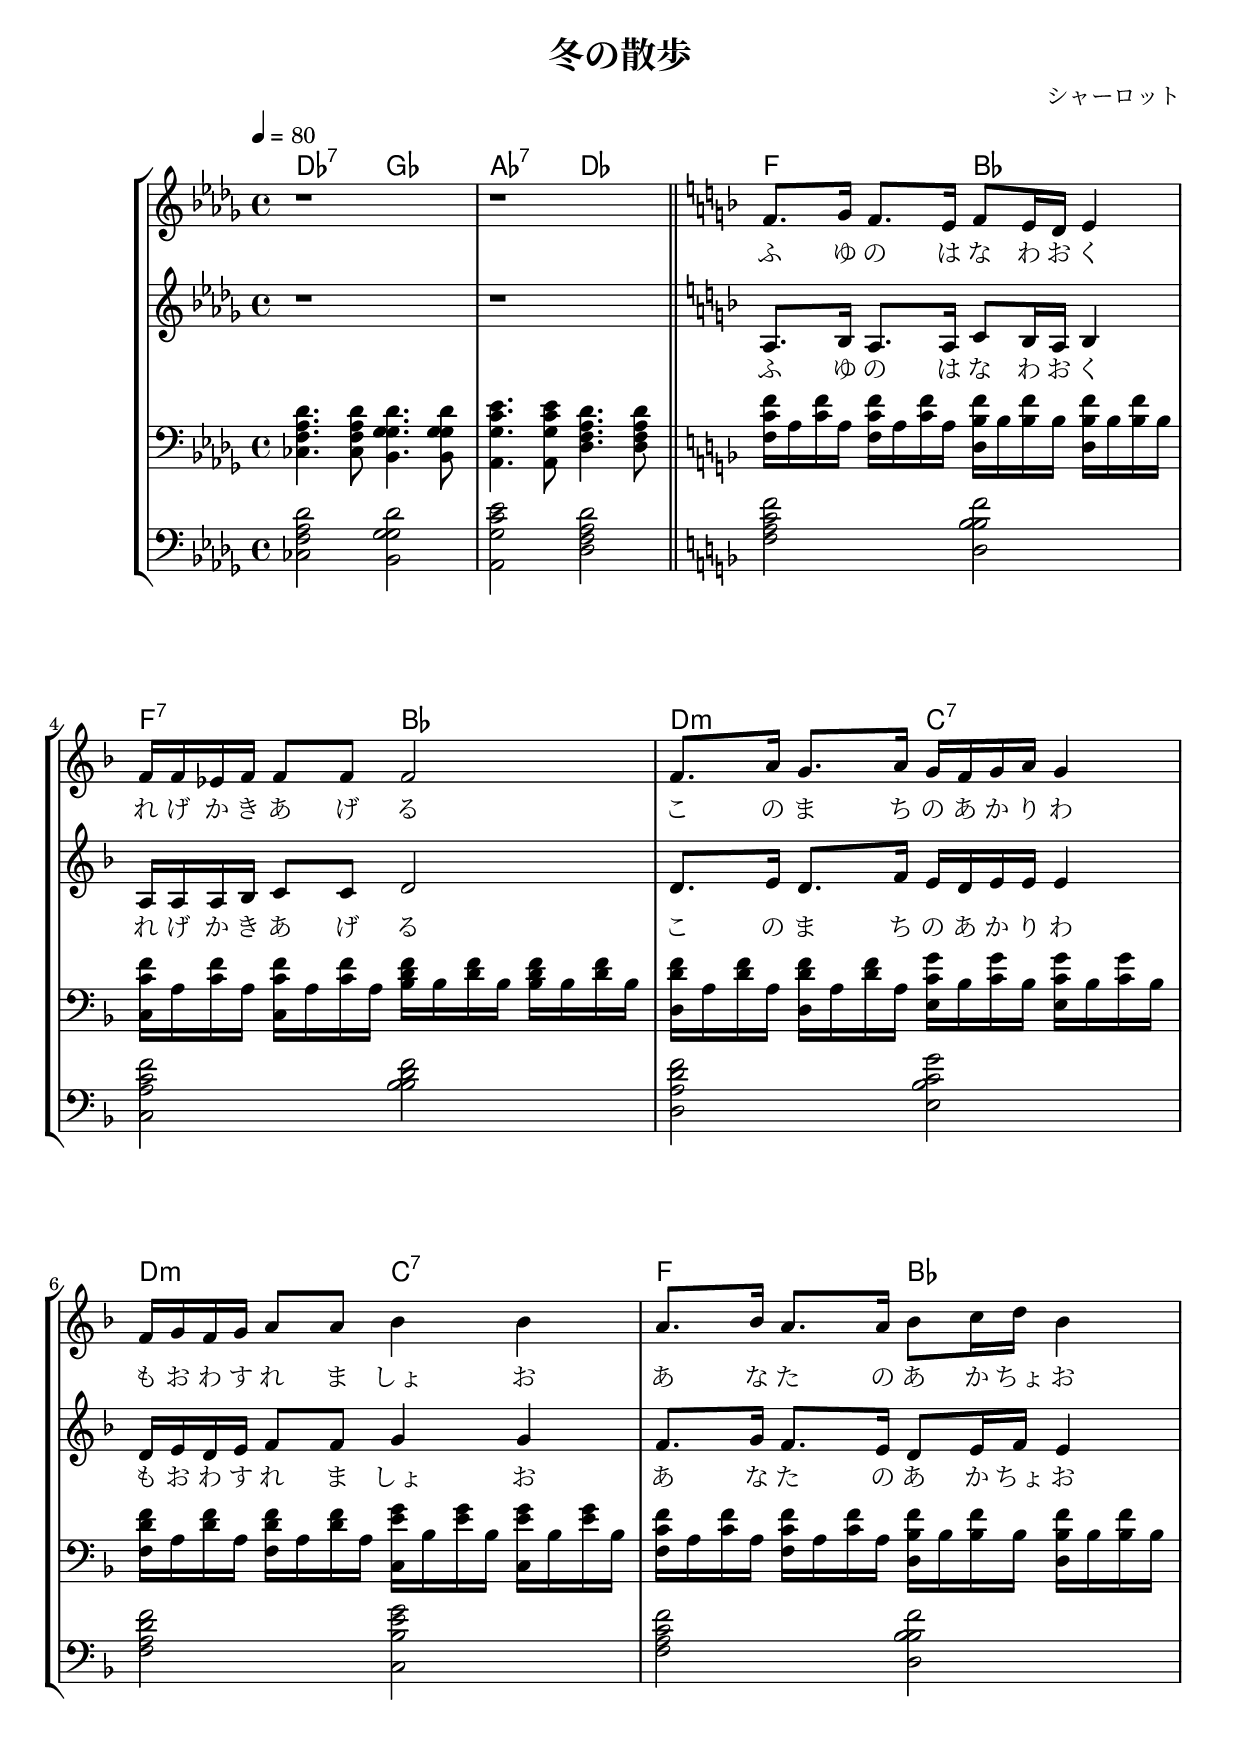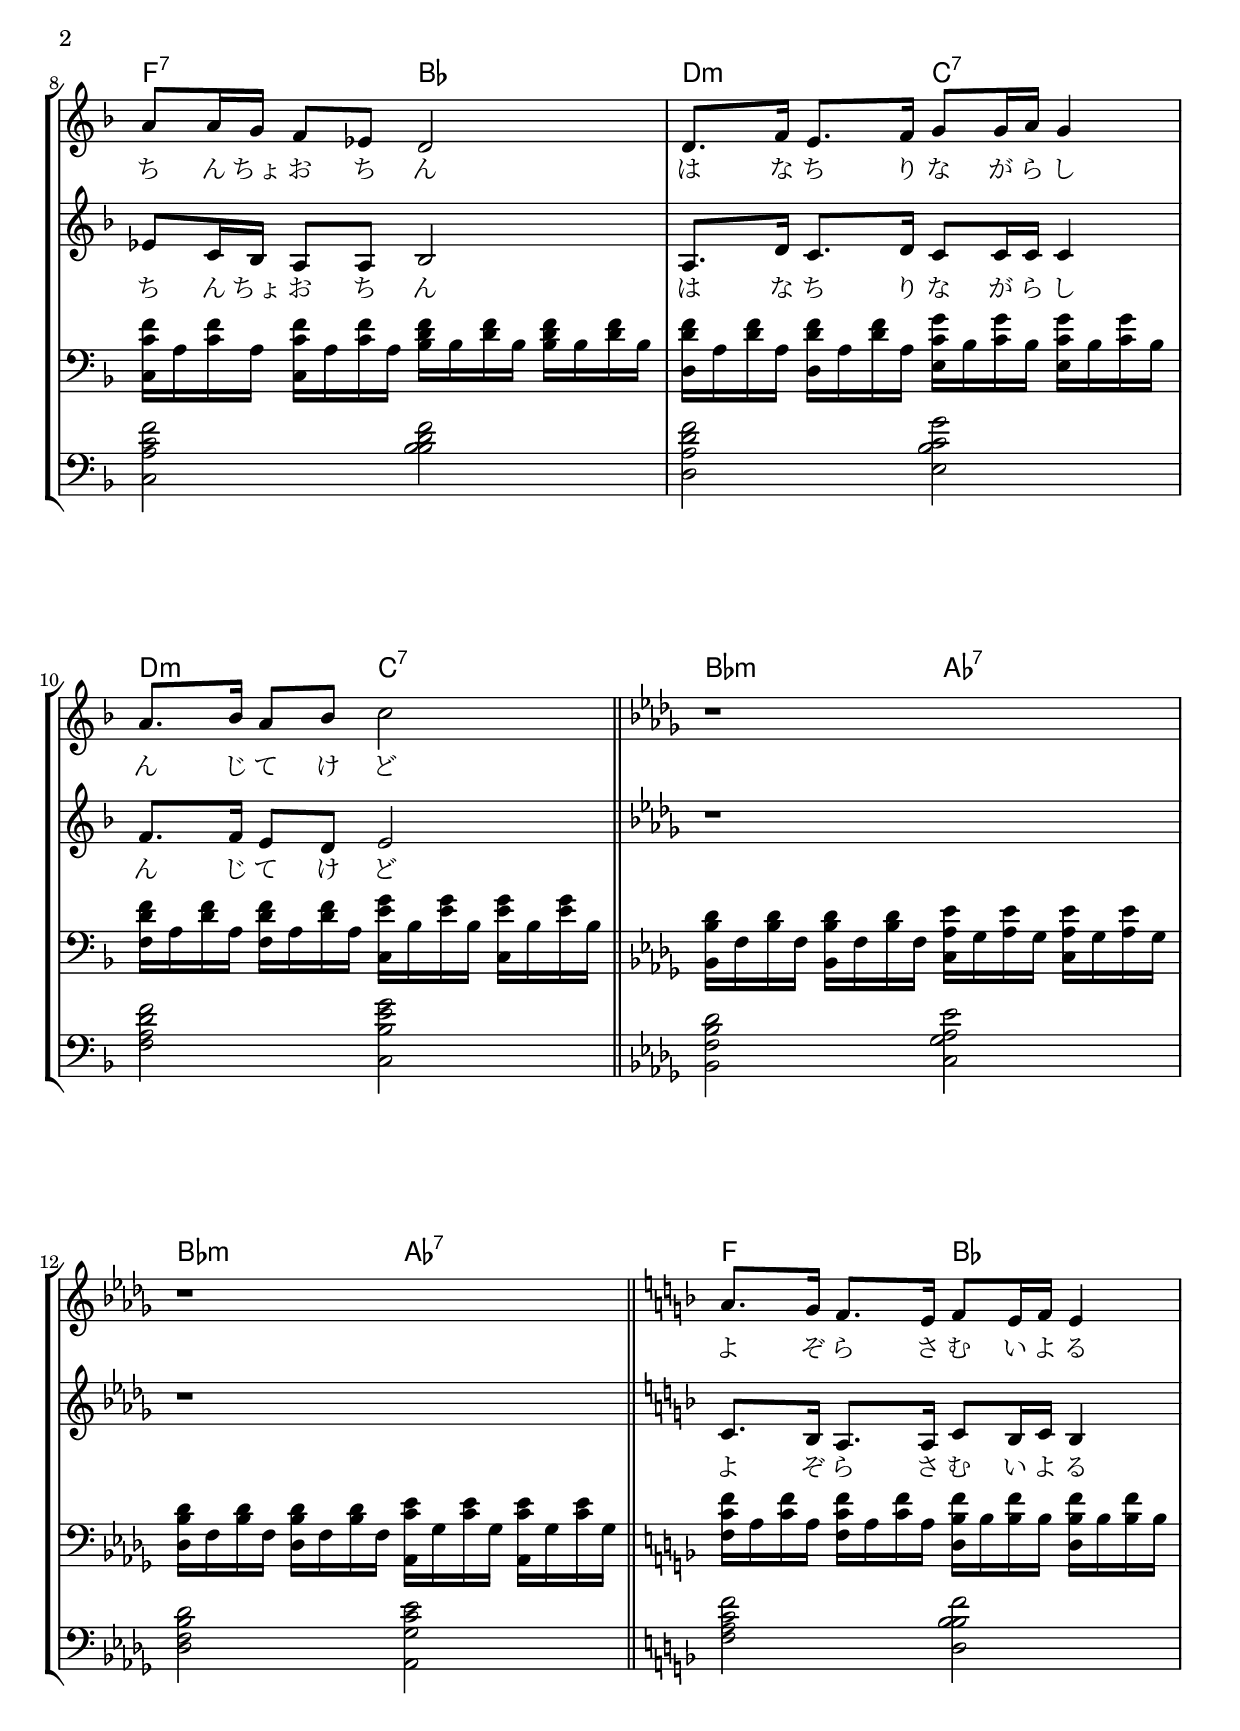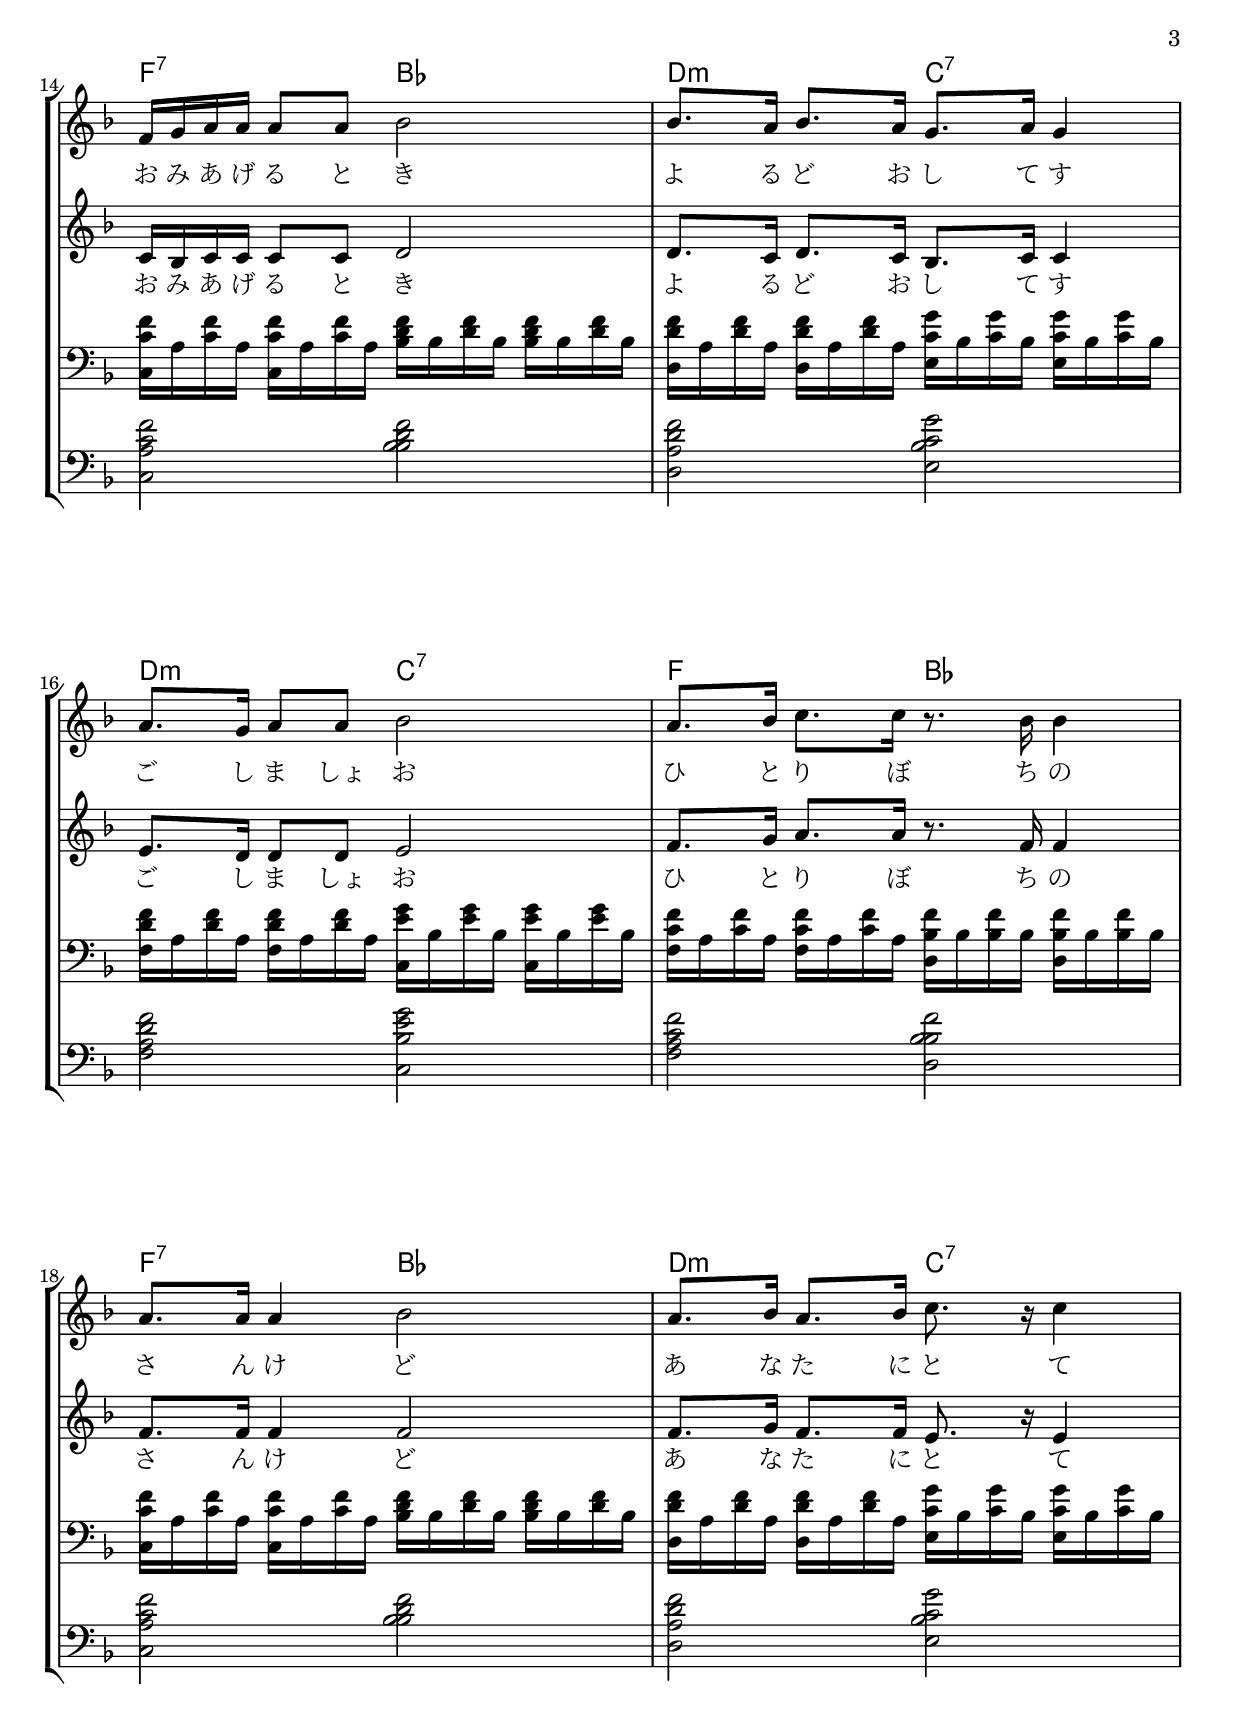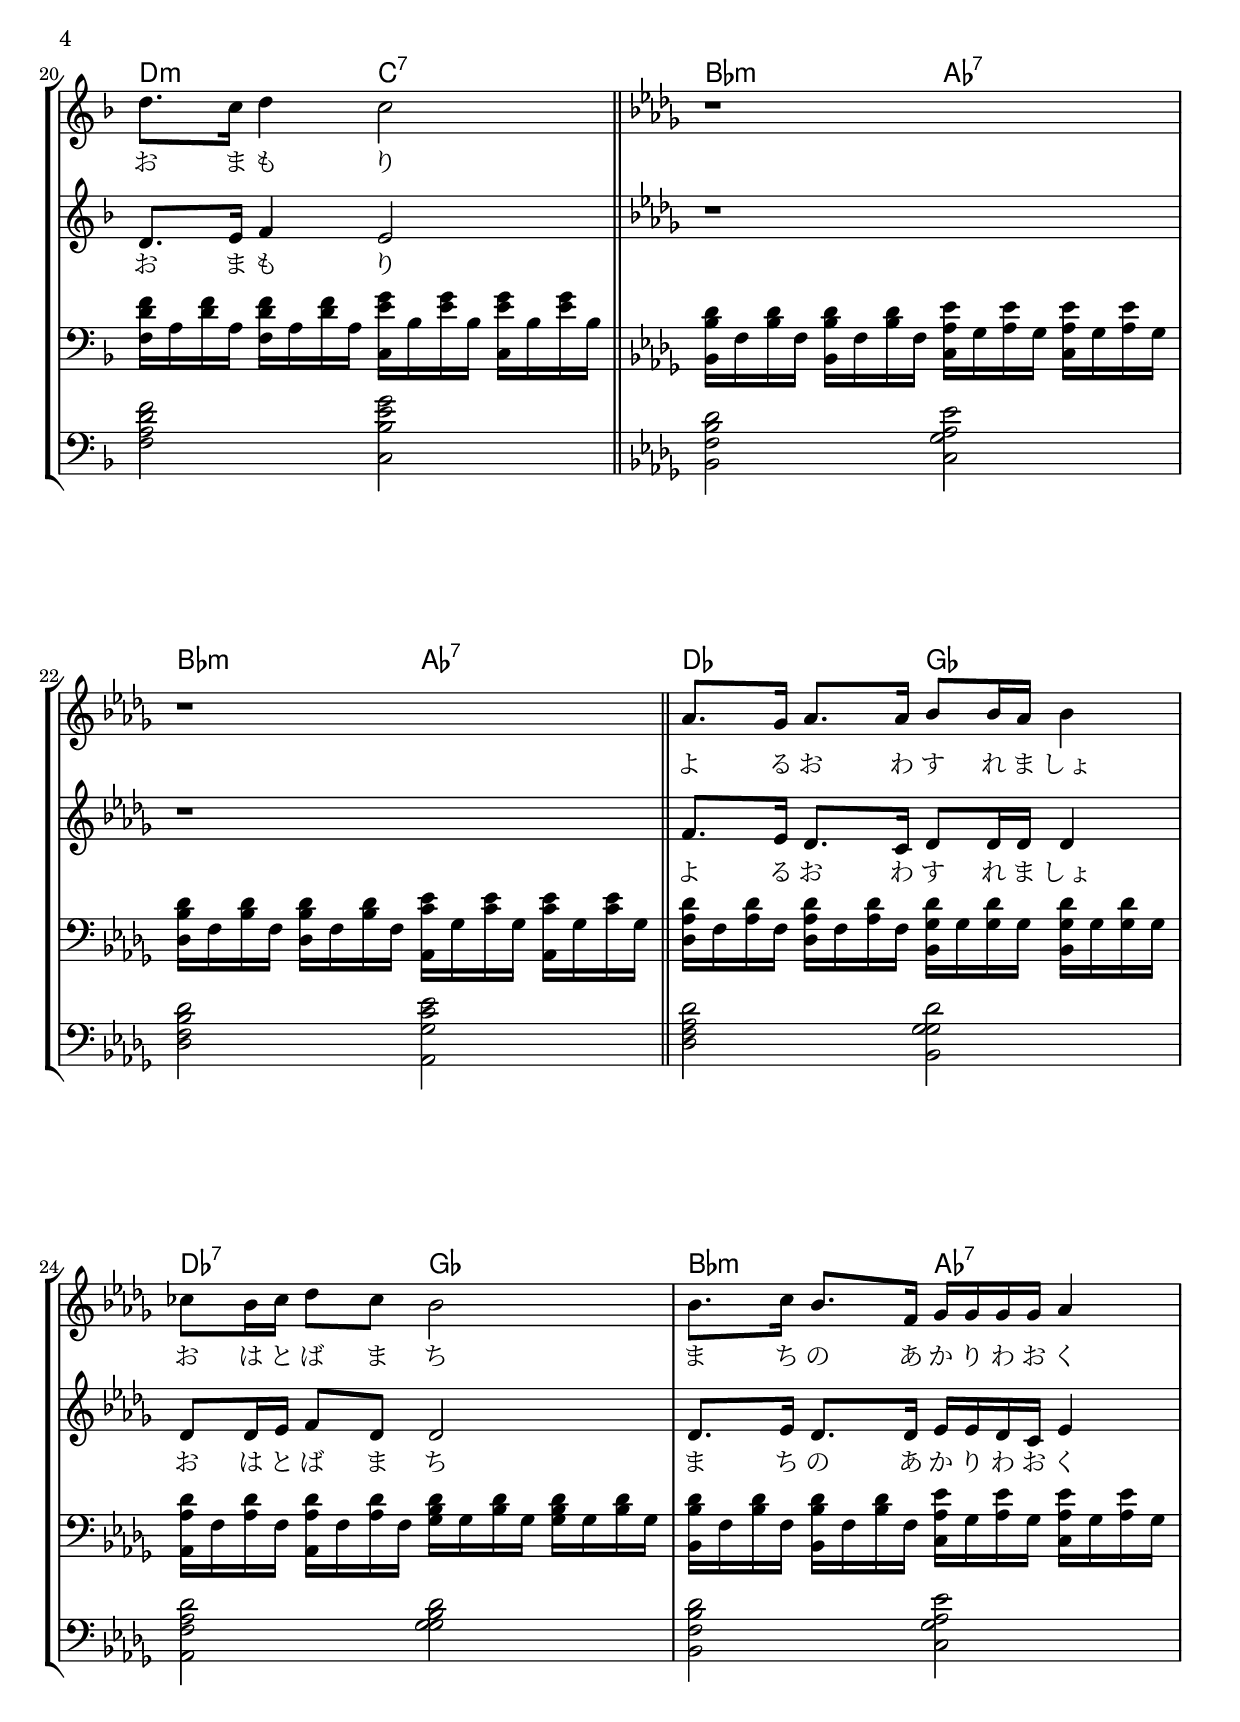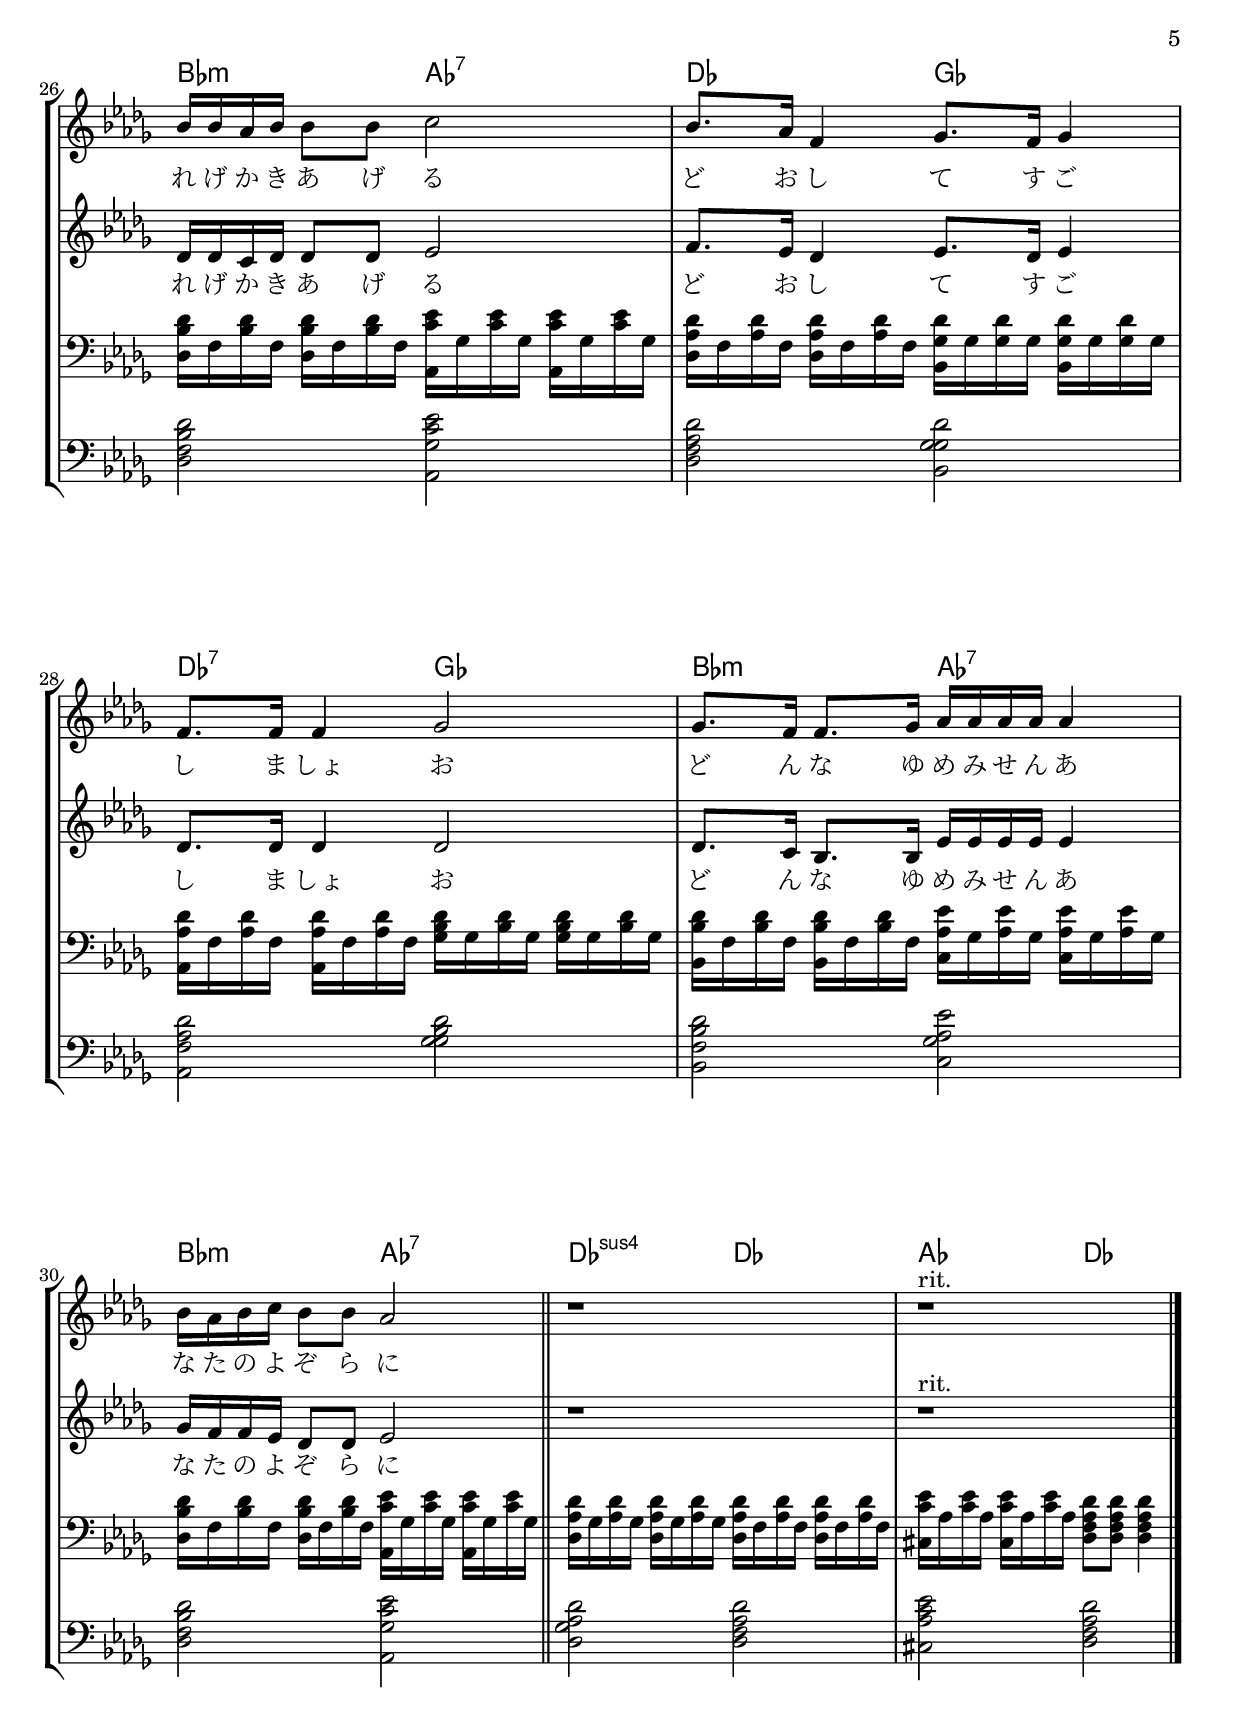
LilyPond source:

\version "2.12.1"

\header {
	title = \markup {冬の散歩}
	composer = \markup \center-column {シャーロット}
}

harmony = \chordmode {
	des2:7 ges as:7 des 

	f bes f:7 bes d:m c:7 d:m c:7 f bes f:7 bes d:m c:7 d:m c:7 

	bes:m as:7 bes:m as:7 

	f bes f:7 bes d:m c:7 d:m c:7 f bes f:7 bes d:m c:7 d:m c:7 

	bes:m as:7 bes:m as:7 

	des ges des:7 ges bes:m as:7 bes:m as:7 des ges des:7 ges bes:m as:7 bes:m as:7 

	des:sus4 des as des 
}

melody = {
	\key des \major
	\tempo 4 = 80
	r1 | r1   
	\set Staff.midiInstrument = #"fss0.35"
		\key f \major
f'8.  g'16  f'8.  e'16  f'8  e'16  d'16  e'4 
	f'16  f'16  es'16  f'16  f'8  f'8  f'2 
	f'8.  a'16  g'8.  a'16  g'16  f'16  g'16  a'16  g'4 
	f'16  g'16  f'16  g'16  a'8  a'8  bes'4  bes'4 
	a'8.  bes'16  a'8.  a'16  bes'8  c''16  d''16  bes'4 
	a'8  a'16  g'16  f'8  es'8  d'2 
	d'8.  f'16  e'8.  f'16  g'8  g'16  a'16  g'4 
	a'8.  bes'16  a'8  bes'8  c''2
	\key des \major
	r1 | r1   
	\set Staff.midiInstrument = #"fss0.35"
		\key f \major
a'8.  g'16  f'8.  e'16  f'8  e'16  f'16  e'4 
	f'16  g'16  a'16  a'16  a'8  a'8  bes'2 
	bes'8.  a'16  bes'8.  a'16  g'8.  a'16  g'4 
	a'8.  g'16  a'8  a'8  bes'2 
	a'8.  bes'16  c''8.  c''16  r8.  bes'16  bes'4 
	a'8.  a'16  a'4  bes'2 
	a'8.  bes'16  a'8.  bes'16  c''8.  r16  c''4 
	d''8.  c''16  d''4  c''2
	\key des \major
	r1 | r1   
	\set Staff.midiInstrument = #"fss0.35"
	as'8.  ges'16  as'8.  as'16  bes'8  bes'16  as'16  bes'4 
	ces''8  bes'16  ces''16  des''8  ces''8  bes'2 
	bes'8.  c''16  bes'8.  f'16  ges'16  ges'16  ges'16  ges'16  as'4 
	bes'16  bes'16  as'16  bes'16  bes'8  bes'8  c''2 
	bes'8.  as'16  f'4  ges'8.  f'16  ges'4 
	f'8.  f'16  f'4  ges'2 
	ges'8.  f'16  f'8.  ges'16  as'16  as'16  as'16  as'16  as'4 
	bes'16  as'16  bes'16  c''16  bes'8  bes'8  as'2
	r1 | r1^"rit." \bar "|."
}

words = \lyricmode {
	
	ふ  ゆ  の  は  な  わ  お  く  れ  げ  か  き  あ  げ  る  こ  の  ま  ち  の  あ  か  り  わ  も  お  わ  す  れ  ま  しょ  お  あ  な  た  の  あ  か  ちょ  お  ち  ん  ちょ  お  ち  ん  は  な  ち  り  な  が  ら  し  ん  じ  て  け  ど  
	
	よ  ぞ  ら  さ  む  い  よ  る  お  み  あ  げ  る  と  き  よ  る  ど  お  し  て  す  ご  し  ま  しょ  お  ひ  と  り  ぼ  ち  の  さ  ん  け  ど  あ  な  た  に  と  て  お  ま  も  り  
	
	よ  る  お  わ  す  れ  ま  しょ  お  は  と  ば  ま  ち  ま  ち  の  あ  か  り  わ  お  く  れ  げ  か  き  あ  げ  る  ど  お  し  て  す  ご  し  ま  しょ  お  ど  ん  な  ゆ  め  み  せ  ん  あ  な  た  の  よ  ぞ  ら  に  
	
}

secondmelody = {
	\key des \major
	\tempo 4 = 80
	r1 | r1   
	\set Staff.midiInstrument = #"fss0.35"
		\key f \major
a8.  bes16  a8.  a16  c'8  bes16  a16  bes4 
	a16  a16  a16  bes16  c'8  c'8  d'2 
	d'8.  e'16  d'8.  f'16  e'16  d'16  e'16  e'16  e'4 
	d'16  e'16  d'16  e'16  f'8  f'8  g'4  g'4 
	f'8.  g'16  f'8.  e'16  d'8  e'16  f'16  e'4 
	es'8  c'16  bes16  a8  a8  bes2 
	a8.  d'16  c'8.  d'16  c'8  c'16  c'16  c'4 
	f'8.  f'16  e'8  d'8  e'2
	\key des \major
	r1 | r1   
	\set Staff.midiInstrument = #"fss0.35"
		\key f \major
c'8.  bes16  a8.  a16  c'8  bes16  c'16  bes4 
	c'16  bes16  c'16  c'16  c'8  c'8  d'2 
	d'8.  c'16  d'8.  c'16  bes8.  c'16  c'4 
	e'8.  d'16  d'8  d'8  e'2 
	f'8.  g'16  a'8.  a'16  r8.  f'16  f'4 
	f'8.  f'16  f'4  f'2 
	f'8.  g'16  f'8.  f'16  e'8.  r16  e'4 
	d'8.  e'16  f'4  e'2
	\key des \major
	r1 | r1   
	\set Staff.midiInstrument = #"fss0.35"
	f'8.  es'16  des'8.  c'16  des'8  des'16  des'16  des'4 
	des'8  des'16  es'16  f'8  des'8  des'2 
	des'8.  es'16  des'8.  des'16  es'16  es'16  des'16  c'16  es'4 
	des'16  des'16  c'16  des'16  des'8  des'8  es'2 
	f'8.  es'16  des'4  es'8.  des'16  es'4 
	des'8.  des'16  des'4  des'2 
	des'8.  c'16  bes8.  bes16  es'16  es'16  es'16  es'16  es'4 
	ges'16  f'16  f'16  es'16  des'8  des'8  es'2
	r1 | r1^"rit." \bar "|."
}

secondwords = \lyricmode {
	
	ふ  ゆ  の  は  な  わ  お  く  れ  げ  か  き  あ  げ  る  こ  の  ま  ち  の  あ  か  り  わ  も  お  わ  す  れ  ま  しょ  お  あ  な  た  の  あ  か  ちょ  お  ち  ん  ちょ  お  ち  ん  は  な  ち  り  な  が  ら  し  ん  じ  て  け  ど  
	
	よ  ぞ  ら  さ  む  い  よ  る  お  み  あ  げ  る  と  き  よ  る  ど  お  し  て  す  ご  し  ま  しょ  お  ひ  と  り  ぼ  ち  の  さ  ん  け  ど  あ  な  た  に  と  て  お  ま  も  り  
	
	よ  る  お  わ  す  れ  ま  しょ  お  は  と  ば  ま  ち  ま  ち  の  あ  か  り  わ  お  く  れ  げ  か  き  あ  げ  る  ど  お  し  て  す  ご  し  ま  しょ  お  ど  ん  な  ゆ  め  み  せ  ん  あ  な  た  の  よ  ぞ  ら  に  
	
}

tempochange = {
	\tempo 4 = 80
	r1 | r1 \bar "||"
	\tempo 4 = 80
	r1 | r1 | r1 | r1 | r1 | r1 | r1 | r1 \bar "||"
	\tempo 4 = 80
	r1 | r1 \bar "||"
	\tempo 4 = 80
	r1 | r1 | r1 | r1 | r1 | r1 | r1 | r1 \bar "||"
	\tempo 4 = 80
	r1 | r1 \bar "||"
	\tempo 4 = 80
	r1 | r1 | r1 | r1 | r1 | r1 | r1 | r1 \bar "||"
	\tempo 4 = 80
	r1 | \tempo 4 = 60 r2 \tempo 4 = 53 r2 \bar "|."
}

mainacc = {
	\clef bass
	\set Staff.midiInstrument = #"Shamisen"
	\key des \major
	\tempo 4 = 80
	<ces f as des'>4. <ces f as des'>8
	<bes, ges ges des'>4. <bes, ges ges des'>8
	<as, ges c' es'>4. <as, ges c' es'>8
	<des f as des'>4. <des f as des'>8
	\bar "||"

	\set Staff.midiInstrument = #"Shamisen"
	\key f \major
	<f c' f'>16 a16 <c' f'>16 a16   <f c' f'>16 a16 <c' f'>16 a16
	<d bes f'>16 bes16 <bes f'>16 bes16   <d bes f'>16 bes16 <bes f'>16 bes16
	<c c' f'>16 a16 <c' f'>16 a16   <c c' f'>16 a16 <c' f'>16 a16
	<bes d' f'>16 bes16 <d' f'>16 bes16   <bes d' f'>16 bes16 <d' f'>16 bes16
	<d d' f'>16 a16 <d' f'>16 a16   <d d' f'>16 a16 <d' f'>16 a16
	<e c' g'>16 bes16 <c' g'>16 bes16   <e c' g'>16 bes16 <c' g'>16 bes16
	<f d' f'>16 a16 <d' f'>16 a16   <f d' f'>16 a16 <d' f'>16 a16
	<c e' g'>16 bes16 <e' g'>16 bes16   <c e' g'>16 bes16 <e' g'>16 bes16
	<f c' f'>16 a16 <c' f'>16 a16   <f c' f'>16 a16 <c' f'>16 a16
	<d bes f'>16 bes16 <bes f'>16 bes16   <d bes f'>16 bes16 <bes f'>16 bes16
	<c c' f'>16 a16 <c' f'>16 a16   <c c' f'>16 a16 <c' f'>16 a16
	<bes d' f'>16 bes16 <d' f'>16 bes16   <bes d' f'>16 bes16 <d' f'>16 bes16
	<d d' f'>16 a16 <d' f'>16 a16   <d d' f'>16 a16 <d' f'>16 a16
	<e c' g'>16 bes16 <c' g'>16 bes16   <e c' g'>16 bes16 <c' g'>16 bes16
	<f d' f'>16 a16 <d' f'>16 a16   <f d' f'>16 a16 <d' f'>16 a16
	<c e' g'>16 bes16 <e' g'>16 bes16   <c e' g'>16 bes16 <e' g'>16 bes16
	\bar "||"

	\set Staff.midiInstrument = #"Shamisen"
	\key des \major
	<bes, bes des'>16 f16 <bes des'>16 f16   <bes, bes des'>16 f16 <bes des'>16 f16
	<c as es'>16 ges16 <as es'>16 ges16   <c as es'>16 ges16 <as es'>16 ges16
	<des bes des'>16 f16 <bes des'>16 f16   <des bes des'>16 f16 <bes des'>16 f16
	<as, c' es'>16 ges16 <c' es'>16 ges16   <as, c' es'>16 ges16 <c' es'>16 ges16
	\bar "||"

	\set Staff.midiInstrument = #"Shamisen"
	\key f \major
	<f c' f'>16 a16 <c' f'>16 a16   <f c' f'>16 a16 <c' f'>16 a16
	<d bes f'>16 bes16 <bes f'>16 bes16   <d bes f'>16 bes16 <bes f'>16 bes16
	<c c' f'>16 a16 <c' f'>16 a16   <c c' f'>16 a16 <c' f'>16 a16
	<bes d' f'>16 bes16 <d' f'>16 bes16   <bes d' f'>16 bes16 <d' f'>16 bes16
	<d d' f'>16 a16 <d' f'>16 a16   <d d' f'>16 a16 <d' f'>16 a16
	<e c' g'>16 bes16 <c' g'>16 bes16   <e c' g'>16 bes16 <c' g'>16 bes16
	<f d' f'>16 a16 <d' f'>16 a16   <f d' f'>16 a16 <d' f'>16 a16
	<c e' g'>16 bes16 <e' g'>16 bes16   <c e' g'>16 bes16 <e' g'>16 bes16
	<f c' f'>16 a16 <c' f'>16 a16   <f c' f'>16 a16 <c' f'>16 a16
	<d bes f'>16 bes16 <bes f'>16 bes16   <d bes f'>16 bes16 <bes f'>16 bes16
	<c c' f'>16 a16 <c' f'>16 a16   <c c' f'>16 a16 <c' f'>16 a16
	<bes d' f'>16 bes16 <d' f'>16 bes16   <bes d' f'>16 bes16 <d' f'>16 bes16
	<d d' f'>16 a16 <d' f'>16 a16   <d d' f'>16 a16 <d' f'>16 a16
	<e c' g'>16 bes16 <c' g'>16 bes16   <e c' g'>16 bes16 <c' g'>16 bes16
	<f d' f'>16 a16 <d' f'>16 a16   <f d' f'>16 a16 <d' f'>16 a16
	<c e' g'>16 bes16 <e' g'>16 bes16   <c e' g'>16 bes16 <e' g'>16 bes16
	\bar "||"

	\set Staff.midiInstrument = #"Shamisen"
	\key des \major
	<bes, bes des'>16 f16 <bes des'>16 f16   <bes, bes des'>16 f16 <bes des'>16 f16
	<c as es'>16 ges16 <as es'>16 ges16   <c as es'>16 ges16 <as es'>16 ges16
	<des bes des'>16 f16 <bes des'>16 f16   <des bes des'>16 f16 <bes des'>16 f16
	<as, c' es'>16 ges16 <c' es'>16 ges16   <as, c' es'>16 ges16 <c' es'>16 ges16
	\bar "||"

	\set Staff.midiInstrument = #"Shamisen"
	<des as des'>16 f16 <as des'>16 f16   <des as des'>16 f16 <as des'>16 f16
	<bes, ges des'>16 ges16 <ges des'>16 ges16   <bes, ges des'>16 ges16 <ges des'>16 ges16
	<as, as des'>16 f16 <as des'>16 f16   <as, as des'>16 f16 <as des'>16 f16
	<ges bes des'>16 ges16 <bes des'>16 ges16   <ges bes des'>16 ges16 <bes des'>16 ges16
	<bes, bes des'>16 f16 <bes des'>16 f16   <bes, bes des'>16 f16 <bes des'>16 f16
	<c as es'>16 ges16 <as es'>16 ges16   <c as es'>16 ges16 <as es'>16 ges16
	<des bes des'>16 f16 <bes des'>16 f16   <des bes des'>16 f16 <bes des'>16 f16
	<as, c' es'>16 ges16 <c' es'>16 ges16   <as, c' es'>16 ges16 <c' es'>16 ges16
	<des as des'>16 f16 <as des'>16 f16   <des as des'>16 f16 <as des'>16 f16
	<bes, ges des'>16 ges16 <ges des'>16 ges16   <bes, ges des'>16 ges16 <ges des'>16 ges16
	<as, as des'>16 f16 <as des'>16 f16   <as, as des'>16 f16 <as des'>16 f16
	<ges bes des'>16 ges16 <bes des'>16 ges16   <ges bes des'>16 ges16 <bes des'>16 ges16
	<bes, bes des'>16 f16 <bes des'>16 f16   <bes, bes des'>16 f16 <bes des'>16 f16
	<c as es'>16 ges16 <as es'>16 ges16   <c as es'>16 ges16 <as es'>16 ges16
	<des bes des'>16 f16 <bes des'>16 f16   <des bes des'>16 f16 <bes des'>16 f16
	<as, c' es'>16 ges16 <c' es'>16 ges16   <as, c' es'>16 ges16 <c' es'>16 ges16
	\bar "||"

	\set Staff.midiInstrument = #"Shamisen"
	<des as des'>16 ges16 <as des'>16 ges16   <des as des'>16 ges16 <as des'>16 ges16
	<des as des'>16 f16 <as des'>16 f16   <des as des'>16 f16 <as des'>16 f16
	<cis c' es'>16 as16 <c' es'>16 as16   <cis c' es'>16 as16 <c' es'>16 as16
	<des f as des'>8 <des f as des'>8 <des f as des'>4
	\bar "|."
}

subacc = {
	\clef bass
	\set Staff.midiInstrument = #"Koto"
	\key des \major
	\tempo 4 = 80
	<ces f as des'>2
	<bes, ges ges des'>2
	<as, ges c' es'>2
	<des f as des'>2
	\bar "||"

	\set Staff.midiInstrument = #"Koto"
	\key f \major
	<f a c' f'>2
	<d bes bes f'>2
	<c a c' f'>2
	<bes bes d' f'>2
	<d a d' f'>2
	<e bes c' g'>2
	<f a d' f'>2
	<c bes e' g'>2
	<f a c' f'>2
	<d bes bes f'>2
	<c a c' f'>2
	<bes bes d' f'>2
	<d a d' f'>2
	<e bes c' g'>2
	<f a d' f'>2
	<c bes e' g'>2
	\bar "||"

	\set Staff.midiInstrument = #"Koto"
	\key des \major
	<bes, f bes des'>2
	<c ges as es'>2
	<des f bes des'>2
	<as, ges c' es'>2
	\bar "||"

	\set Staff.midiInstrument = #"Koto"
	\key f \major
	<f a c' f'>2
	<d bes bes f'>2
	<c a c' f'>2
	<bes bes d' f'>2
	<d a d' f'>2
	<e bes c' g'>2
	<f a d' f'>2
	<c bes e' g'>2
	<f a c' f'>2
	<d bes bes f'>2
	<c a c' f'>2
	<bes bes d' f'>2
	<d a d' f'>2
	<e bes c' g'>2
	<f a d' f'>2
	<c bes e' g'>2
	\bar "||"

	\set Staff.midiInstrument = #"Koto"
	\key des \major
	<bes, f bes des'>2
	<c ges as es'>2
	<des f bes des'>2
	<as, ges c' es'>2
	\bar "||"

	\set Staff.midiInstrument = #"Koto"
	<des f as des'>2
	<bes, ges ges des'>2
	<as, f as des'>2
	<ges ges bes des'>2
	<bes, f bes des'>2
	<c ges as es'>2
	<des f bes des'>2
	<as, ges c' es'>2
	<des f as des'>2
	<bes, ges ges des'>2
	<as, f as des'>2
	<ges ges bes des'>2
	<bes, f bes des'>2
	<c ges as es'>2
	<des f bes des'>2
	<as, ges c' es'>2
	\bar "||"

	\set Staff.midiInstrument = #"Koto"
	<des ges as des'>2
	<des f as des'>2
	<cis as c' es'>2
	<des f as des'>2
	\bar "|."
}

percA = {
	\drummode {
	r1  |r2 r8 hho4 hho8  \bar "||"
	r1  |r1  |r1  |r1  |r1  |r1  |r1  |r2 r8 hho4 hho8  \bar "||"
	r1  |r2 r8 hho4 hho8  \bar "||"
	r1  |r1  |r1  |r1  |r1  |r1  |r1  |r2 r8 hho4 hho8  \bar "||"
	r1  |r2 r8 hho4 hho8  \bar "||"
	r1  |r1  |r1  |r1  |r1  |r1  |r1  |r2 r8 hho4 hho8  \bar "||"
	r1  |r2 r8 hho4 hho8  \bar "|."
	}
}

percB = {
	\drummode {
	r4. hhp2 hhp8  |hhp4 hhp4 hhp4 hhp4  \bar "||"
	r4. hhp2 hhp8  |r4. hhp2 hhp8  |r4. hhp2 hhp8  |r4. hhp2 hhp8  |r4. hhp2 hhp8  |r4. hhp2 hhp8  |r4. hhp2 hhp8  |hhp4 hhp4 hhp4 hhp4  \bar "||"
	r4. hhp2 hhp8  |hhp4 hhp4 hhp4 hhp4  \bar "||"
	r4. hhp2 hhp8  |r4. hhp2 hhp8  |r4. hhp2 hhp8  |r4. hhp2 hhp8  |r4. hhp2 hhp8  |r4. hhp2 hhp8  |r4. hhp2 hhp8  |hhp4 hhp4 hhp4 hhp4  \bar "||"
	r4. hhp2 hhp8  |hhp4 hhp4 hhp4 hhp4  \bar "||"
	r4. hhp2 hhp8  |r4. hhp2 hhp8  |r4. hhp2 hhp8  |r4. hhp2 hhp8  |r4. hhp2 hhp8  |r4. hhp2 hhp8  |r4. hhp2 hhp8  |hhp4 hhp4 hhp4 hhp4  \bar "||"
	r4. hhp2 hhp8  |hhp4 hhp4 hhp4 hhp4  \bar "|."
	}
}

percC = {
	\drummode {
	hh4 hh4 hh4 hh4  |r4. hh2 r8  \bar "||"
	hh4 hh4 hh4 hh4  |hh4 hh4 hh4 hh4  |hh4 hh4 hh4 hh4  |hh4 hh4 hh4 hh4  |hh4 hh4 hh4 hh4  |hh4 hh4 hh4 hh4  |hh4 hh4 hh4 hh4  |r4. hh2 r8  \bar "||"
	hh4 hh4 hh4 hh4  |r4. hh2 r8  \bar "||"
	hh4 hh4 hh4 hh4  |hh4 hh4 hh4 hh4  |hh4 hh4 hh4 hh4  |hh4 hh4 hh4 hh4  |hh4 hh4 hh4 hh4  |hh4 hh4 hh4 hh4  |hh4 hh4 hh4 hh4  |r4. hh2 r8  \bar "||"
	hh4 hh4 hh4 hh4  |r4. hh2 r8  \bar "||"
	hh4 hh4 hh4 hh4  |hh4 hh4 hh4 hh4  |hh4 hh4 hh4 hh4  |hh4 hh4 hh4 hh4  |hh4 hh4 hh4 hh4  |hh4 hh4 hh4 hh4  |hh4 hh4 hh4 hh4  |r4. hh2 r8  \bar "||"
	hh4 hh4 hh4 hh4  |r4. hh2 r8  \bar "|."
	}
}

percD = {
	\drummode {
	bd2. r8 bd8  |bd8. bd4. r16 bd4 bd8  \bar "||"
	bd2. r8 bd8  |bd8. bd8. bd2 bd8  |bd2. r8 bd8  |bd8. bd8. bd2 bd8  |bd2. r8 bd8  |bd8. bd8. bd2 bd8  |bd2. r8 bd8  |bd8. bd4. r16 bd4 bd8  \bar "||"
	bd2. r8 bd8  |bd8. bd4. r16 bd4 bd8  \bar "||"
	bd2. r8 bd8  |bd8. bd8. bd2 bd8  |bd2. r8 bd8  |bd8. bd8. bd2 bd8  |bd2. r8 bd8  |bd8. bd8. bd2 bd8  |bd2. r8 bd8  |bd8. bd4. r16 bd4 bd8  \bar "||"
	bd2. r8 bd8  |bd8. bd4. r16 bd4 bd8  \bar "||"
	bd2. r8 bd8  |bd8. bd8. bd2 bd8  |bd2. r8 bd8  |bd8. bd8. bd2 bd8  |bd2. r8 bd8  |bd8. bd8. bd2 bd8  |bd2. r8 bd8  |bd8. bd4. r16 bd4 bd8  \bar "||"
	bd2. r8 bd8  |bd8. bd4. r16 bd4 bd8  \bar "|."
	}
}

\score {
	<<
		\new StaffGroup <<
			\new ChordNames {\harmony}
			\new Voice = "melody" {\melody}
			\new Lyrics \lyricsto "melody" \words
			\new Voice = "secondmelody" {\secondmelody}
			\new Lyrics \lyricsto "secondmelody" \secondwords
			\new Staff = "mainacc" {\mainacc}
			\new Staff = "subacc" {\subacc}
		>>
	>>
	\layout { }
}
